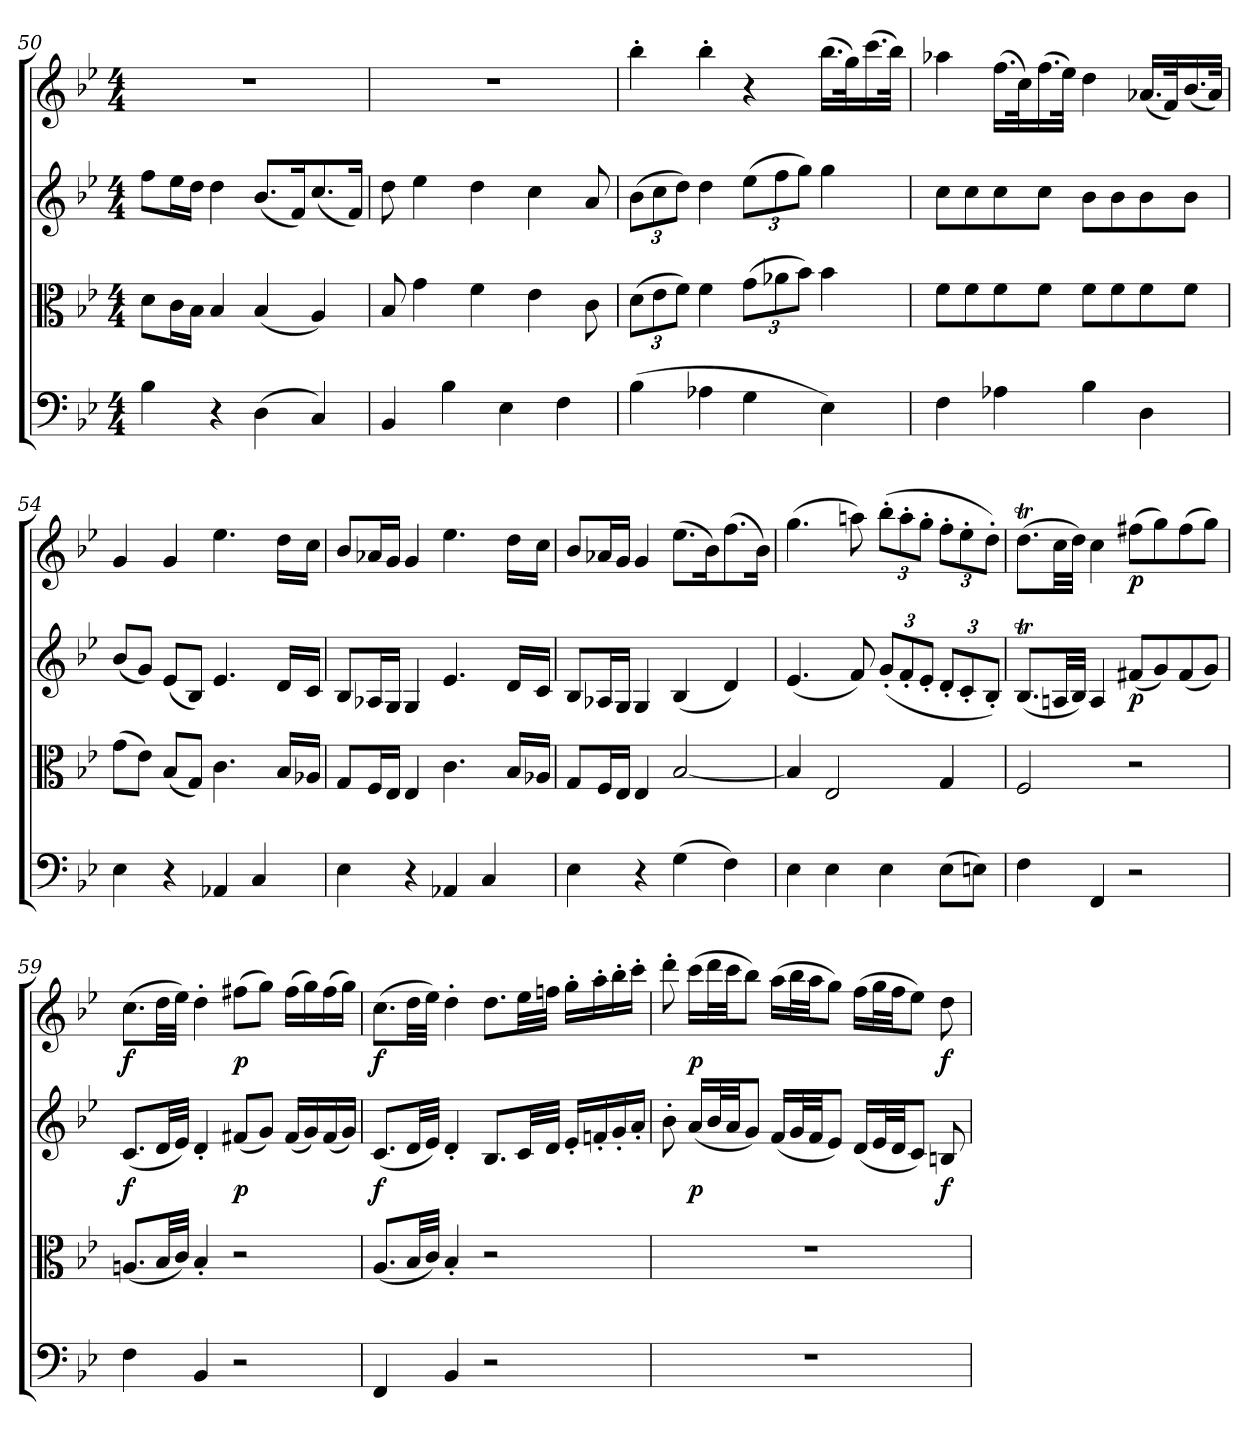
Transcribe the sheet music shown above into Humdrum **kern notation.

**kern	**kern	**kern	**dynam	**kern	**dynam
*part4	*part3	*part2	*part2	*part1	*part1
*staff4	*staff3	*staff2	*staff2	*staff1	*staff1
*clefF4	*clefC3	*clefG2	*	*clefG2	*
*k[b-e-]	*k[b-e-]	*k[b-e-]	*	*k[b-e-]	*
*B-:	*B-:	*B-:	*	*B-:	*
*M4/4	*M4/4	*M4/4	*	*M4/4	*
=50	=50	=50	=50	=50	=50
4B-\	8d\L	8ff\L	.	1r	.
.	16c\L	16ee-\L	.	.	.
.	16B-\JJ	16dd\JJ	.	.	.
4r	4B-/	4dd\	.	.	.
(4D\	(4B-/	(8.b-/L	.	.	.
.	.	16f/K)	.	.	.
4C/)	4A/)	(8.cc/	.	.	.
.	.	16f/Jk)	.	.	.
=51	=51	=51	=51	=51	=51
4BB-/	8B-/	8dd\	.	1r	.
.	4g\	4ee-\	.	.	.
4B-\	.	.	.	.	.
.	4f\	4dd\	.	.	.
4E-\	.	.	.	.	.
.	4e-\	4cc\	.	.	.
4F\	.	.	.	.	.
.	8c\	8a/	.	.	.
=52	=52	=52	=52	=52	=52
(4B-\	(12d\L	(12b-\L	.	4bb-'\	.
.	12e-\	12cc\	.	.	.
.	12f\J)	12dd\J)	.	.	.
4A-X\	4f\	4dd\	.	4bb-'\	.
4G\	(12g\L	(12ee-\L	.	4r	.
.	12a-X\	12ff\	.	.	.
.	12b-\J)	12gg\J)	.	.	.
4E-\)	4b-\	4gg\	.	(16.bb-\LL	.
.	.	.	.	32gg\K)	.
.	.	.	.	(16.ccc\	.
.	.	.	.	32bb-\JJk)	.
=53	=53	=53	=53	=53	=53
4F\	8f\L	8cc\L	.	4aa-X\	.
.	8f\	8cc\	.	.	.
4A-X\	8f\	8cc\	.	(16.ff\LL	.
.	.	.	.	32cc\K)	.
.	8f\J	8cc\J	.	(16.ff\	.
.	.	.	.	32ee-\JJk)	.
4B-\	8f\L	8b-\L	.	4dd\	.
.	8f\	8b-\	.	.	.
4D\	8f\	8b-\	.	(16.a-X/LL	.
.	.	.	.	32f/K)	.
.	8f\J	8b-\J	.	(16.b-/	.
.	.	.	.	32a-/JJk)	.
=54	=54	=54	=54	=54	=54
4E-\	(8g\L	(8b-/L	.	4g/	.
.	8e-\J)	8g/J)	.	.	.
4r	(8B-/L	(8e-/L	.	4g/	.
.	8G/J)	8B-/J)	.	.	.
4AA-X/	4.c\	4.e-/	.	4.ee-\	.
4C/	.	.	.	.	.
.	16B-/LL	16d/LL	.	16dd\LL	.
.	16A-X/JJ	16c/JJ	.	16cc\JJ	.
=55	=55	=55	=55	=55	=55
4E-\	8G/L	8B-/L	.	8b-/L	.
.	16F/L	16A-X/L	.	16a-X/L	.
.	16E-/JJ	16G/JJ	.	16g/JJ	.
4r	4E-/	4G/	.	4g/	.
4AA-X/	4.c\	4.e-/	.	4.ee-\	.
4C/	.	.	.	.	.
.	16B-/LL	16d/LL	.	16dd\LL	.
.	16A-X/JJ	16c/JJ	.	16cc\JJ	.
=56	=56	=56	=56	=56	=56
4E-\	8G/L	8B-/L	.	8b-/L	.
.	16F/L	16A-X/L	.	16a-X/L	.
.	16E-/JJ	16G/JJ	.	16g/JJ	.
4r	4E-/	4G/	.	4g/	.
(4G\	[2B-/	(4B-/	.	(8.ee-\L	.
.	.	.	.	16b-\K)	.
4F\)	.	4d/)	.	(8.ff\	.
.	.	.	.	16b-\Jk)	.
=57	=57	=57	=57	=57	=57
4E-\	4B-/]	(4.e-/	.	(4.gg\	.
4E-\	2E-/	.	.	.	.
.	.	8f/)	.	8aan\)	.
4E-\	.	(12g'/L	.	(12bb-'\L	.
.	.	12f'/	.	12aa'\	.
.	.	12e-'/J	.	12gg'\J	.
(8E-\L	4G/	12d'/L	.	12ff'\L	.
.	.	12c'/	.	12ee-'\	.
8En\J)	.	.	.	.	.
.	.	12B-'/J)	.	12dd'\J)	.
=58	=58	=58	=58	=58	=58
4F\	2F/	(8.B-T/L	.	(8.ddt\L	.
.	.	32An/LL	.	32cc\LL	.
.	.	32B-/JJJ)	.	32dd\JJJ)	.
4FF/	.	4A/	.	4cc\	.
2r	2r	(8f#X/L	p	(8ff#X\L	p
.	.	8g/)	.	8gg\)	.
.	.	(8f#/	.	(8ff#\	.
.	.	8g/J)	.	8gg\J)	.
=59	=59	=59	=59	=59	=59
4F\	(8.An/L	(8.c/L	f	(8.cc\L	f
.	32B-/LL	32d/LL	.	32dd\LL	.
.	32c/JJJ)	32e-/JJJ)	.	32ee-\JJJ)	.
4BB-/	4B-'/	4d'/	.	4dd'\	.
2r	2r	(8f#X/L	p	(8ff#X\L	p
.	.	8g/J)	.	8gg\J)	.
.	.	(16f#/LL	.	(16ff#\LL	.
.	.	16g/)	.	16gg\)	.
.	.	(16f#/	.	(16ff#\	.
.	.	16g/JJ)	.	16gg\JJ)	.
=60	=60	=60	=60	=60	=60
4FF/	(8.A/L	(8.c/L	f	(8.cc\L	f
.	32B-/LL	32d/LL	.	32dd\LL	.
.	32c/JJJ)	32e-/JJJ)	.	32ee-\JJJ)	.
4BB-/	4B-'/	4d'/	.	4dd'\	.
2r	2r	8.B-/L	.	8.dd\L	.
.	.	32c/LL	.	32ee-\LL	.
.	.	32d/JJJ	.	32ffn\JJJ	.
.	.	16e-'/LL	.	16gg'\LL	.
.	.	16fn'/	.	16aa'\	.
.	.	16g'/	.	16bb-'\	.
.	.	16a'/JJ	.	16ccc'\JJ	.
=61	=61	=61	=61	=61	=61
1r	1r	8b-'\	.	8ddd'\	.
.	.	(16a/LL	p	(16ccc\LL	p
.	.	32b-/L	.	32ddd\L	.
.	.	32a/JJ	.	32ccc\JJ	.
.	.	8g/J)	.	8bb-\J)	.
.	.	(16f/LL	.	(16aa\LL	.
.	.	32g/L	.	32bb-\L	.
.	.	32f/JJ	.	32aa\JJ	.
.	.	8e-/J)	.	8gg\J)	.
.	.	(16d/LL	.	(16ff\LL	.
.	.	32e-/L	.	32gg\L	.
.	.	32d/JJ	.	32ff\JJ	.
.	.	8c/J)	.	8ee-\J)	.
.	.	8Bn/	f	8dd\	f
=	=	=	=	=	=
*-	*-	*-	*-	*-	*-
